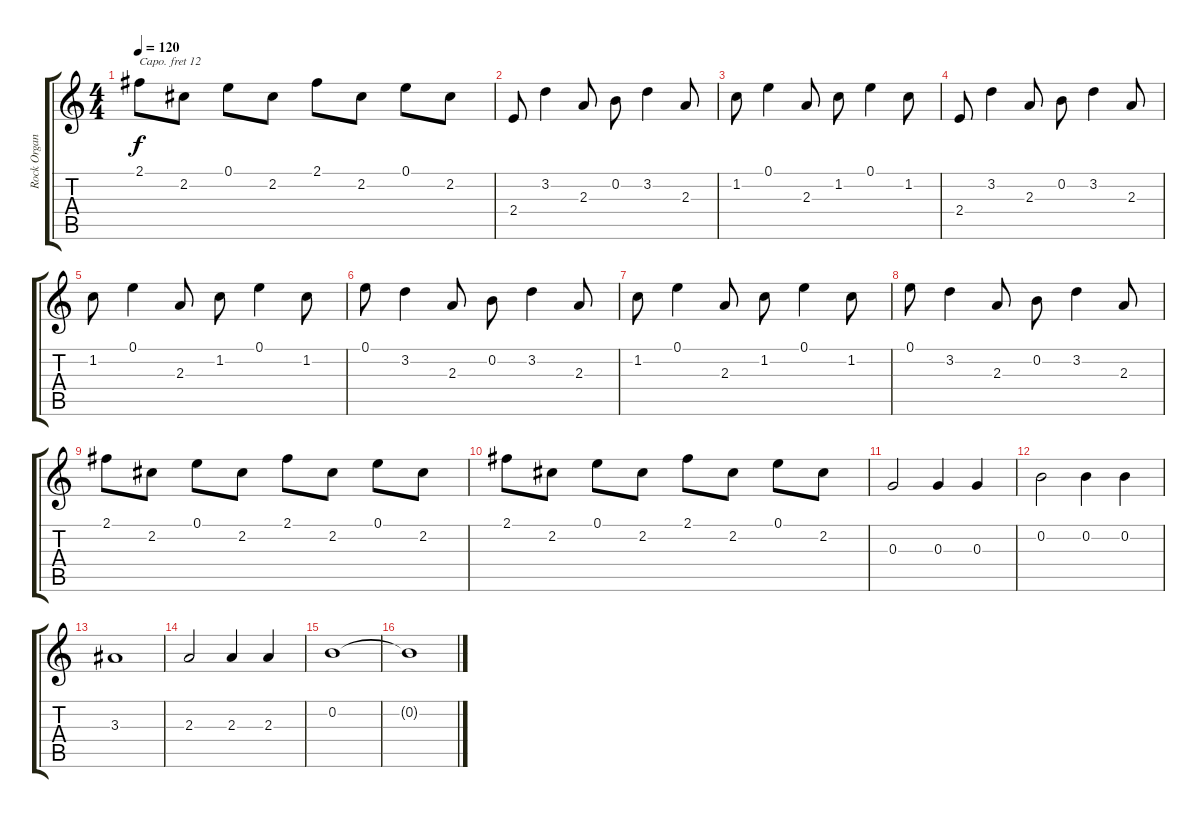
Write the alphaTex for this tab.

\track ("Rock Organ" "Rock Organ") {instrument rockorgan}
\staff {score tabs}
\capo 12
\tuning (E4 B3 G3 D3 A2 E2) {hide}
\ts (4 4)
\tempo 120
\clef g2
\ks c
2.1.8{dy f} 2.2.8 0.1.8 2.2.8 2.1.8 2.2.8 0.1.8 2.2.8 |
2.4.8 3.2.4 2.3.8 0.2.8 3.2.4 2.3.8 |
1.2.8 0.1.4 2.3.8 1.2.8 0.1.4 1.2.8 |
2.4.8 3.2.4 2.3.8 0.2.8 3.2.4 2.3.8 |
1.2.8 0.1.4 2.3.8 1.2.8 0.1.4 1.2.8 |
0.1.8 3.2.4 2.3.8 0.2.8 3.2.4 2.3.8 |
1.2.8 0.1.4 2.3.8 1.2.8 0.1.4 1.2.8 |
0.1.8 3.2.4 2.3.8 0.2.8 3.2.4 2.3.8 |
2.1.8 2.2.8 0.1.8 2.2.8 2.1.8 2.2.8 0.1.8 2.2.8 |
2.1.8 2.2.8 0.1.8 2.2.8 2.1.8 2.2.8 0.1.8 2.2.8 |
0.3.2 0.3.4 0.3.4 |
0.2.2 0.2.4 0.2.4 |
3.3.1 |
2.3.2 2.3.4 2.3.4 |
0.2.1 |
0.2{t}.1
